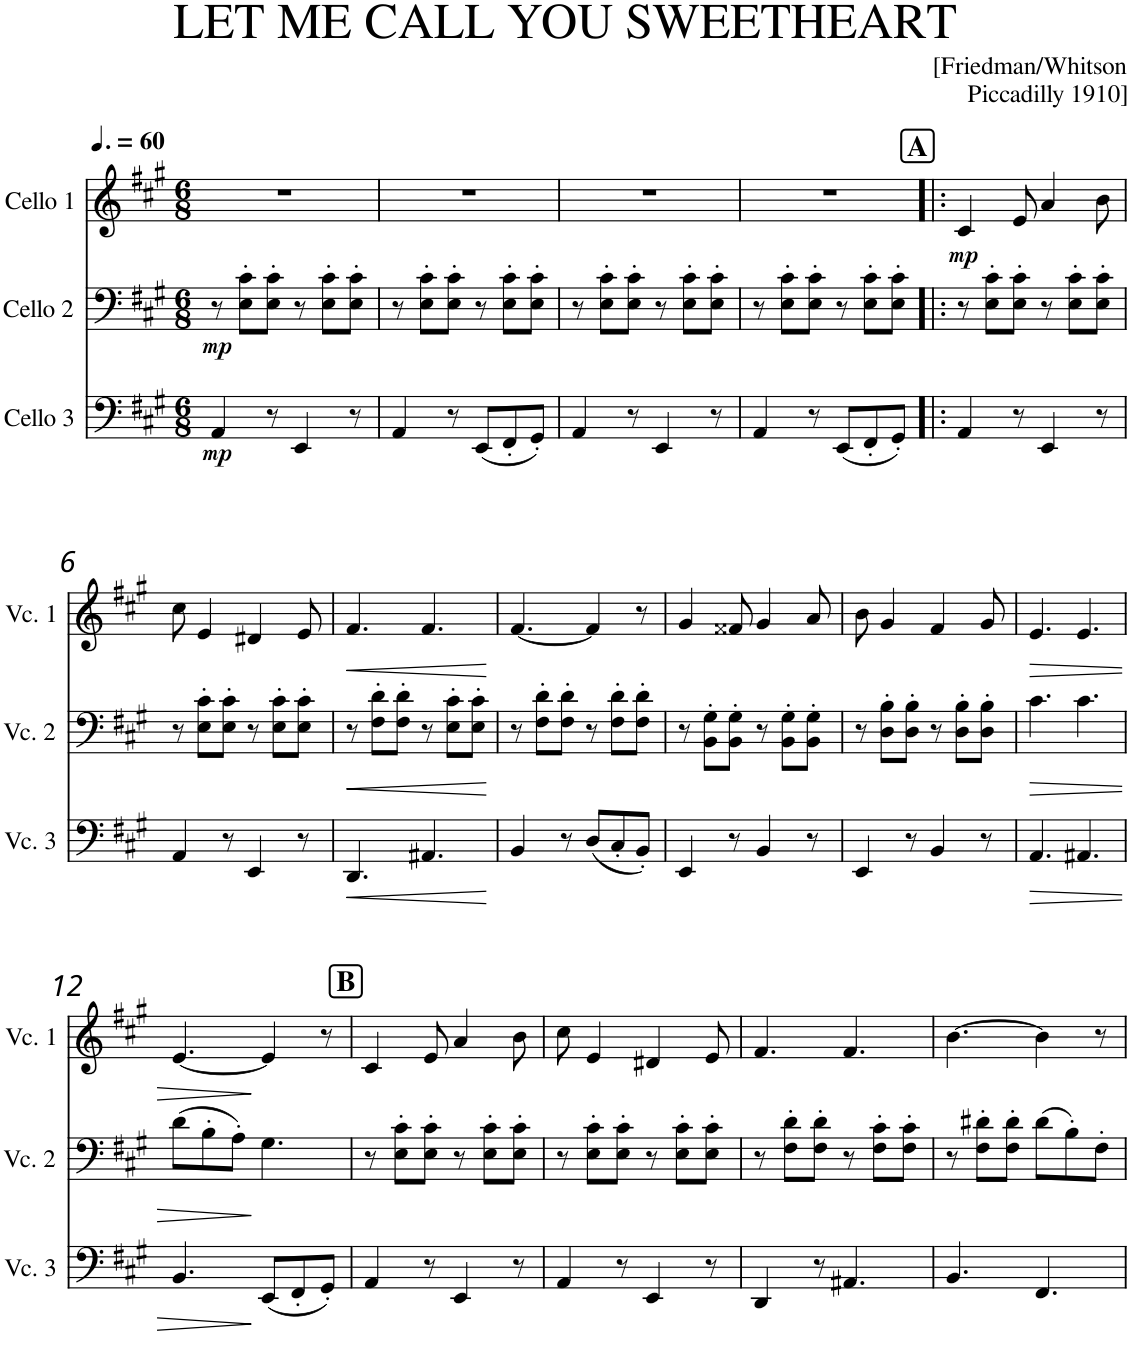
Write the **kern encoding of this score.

**kern	**dynam	**kern	**dynam	**kern	**dynam
*part3	*part3	*part2	*part2	*part1	*part1
*staff3	*staff3	*staff2	*staff2	*staff1	*staff1
*I"Cello 3	*	*I"Cello 2	*	*I"Cello 1	*
*clefF4	*	*clefF4	*	*clefG2	*
*k[f#c#g#]	*	*k[f#c#g#]	*	*k[f#c#g#]	*
*M6/8	*	*M6/8	*	*M6/8	*
*MM90	*	*MM90	*	*MM90	*
=1	=1	=1	=1	=1	=1
!	!LO:DY:b	!	!LO:DY:b	!	!
4AA/	mp	8r	mp	2.r	.
.	.	8E\' 8c#\'L	.	.	.
8r	.	8E\' 8c#\'J	.	.	.
4EE/	.	8r	.	.	.
.	.	8E\' 8c#\'L	.	.	.
8r	.	8E\' 8c#\'J	.	.	.
=2	=2	=2	=2	=2	=2
4AA/	.	8r	.	2.r	.
.	.	8E\' 8c#\'L	.	.	.
8r	.	8E\' 8c#\'J	.	.	.
(8EE/L	.	8r	.	.	.
8FF#'/	.	8E\' 8c#\'L	.	.	.
8GG#'/J)	.	8E\' 8c#\'J	.	.	.
=3	=3	=3	=3	=3	=3
4AA/	.	8r	.	2.r	.
.	.	8E\' 8c#\'L	.	.	.
8r	.	8E\' 8c#\'J	.	.	.
4EE/	.	8r	.	.	.
.	.	8E\' 8c#\'L	.	.	.
8r	.	8E\' 8c#\'J	.	.	.
=4	=4	=4	=4	=4	=4
4AA/	.	8r	.	2.r	.
.	.	8E\' 8c#\'L	.	.	.
8r	.	8E\' 8c#\'J	.	.	.
(8EE/L	.	8r	.	.	.
8FF#'/	.	8E\' 8c#\'L	.	.	.
8GG#'/J)	.	8E\' 8c#\'J	.	.	.
!!LO:REH:place=s1:a:B:cj:fs=14:t=A
=5!|:	=5!|:	=5!|:	=5!|:	=5!|:	=5!|:
!	!	!	!	!	!LO:DY:b
4AA/	.	8r	.	4c#/	mp
.	.	8E\' 8c#\'L	.	.	.
8r	.	8E\' 8c#\'J	.	8e/	.
4EE/	.	8r	.	4a/	.
.	.	8E\' 8c#\'L	.	.	.
8r	.	8E\' 8c#\'J	.	8b\	.
!!LO:LB:g=z
=6	=6	=6	=6	=6	=6
4AA/	.	8r	.	8cc#\	.
.	.	8E\' 8c#\'L	.	4e/	.
8r	.	8E\' 8c#\'J	.	.	.
4EE/	.	8r	.	4d#X/	.
.	.	8E\' 8c#\'L	.	.	.
8r	.	8E\' 8c#\'J	.	8e/	.
=7	=7	=7	=7	=7	=7
!	!LO:HP:b	!	!LO:HP:b	!	!LO:HP:b
4.DD/	<	8r	<	4.f#/	<
.	.	8F#\' 8d\'L	.	.	.
.	.	8F#\' 8d\'J	.	.	.
4.AA#X/	.	8r	.	4.f#/	.
.	.	8E\' 8c#\'L	.	.	.
.	.	8E\' 8c#\'J	.	.	.
.	[	.	[	.	[
=8	=8	=8	=8	=8	=8
4BB/	.	8r	.	[4.f#/	.
.	.	8F#\' 8d\'L	.	.	.
8r	.	8F#\' 8d\'J	.	.	.
(8D/L	.	8r	.	4f#/]	.
8C#'/	.	8F#\' 8d\'L	.	.	.
8BB'/J)	.	8F#\' 8d\'J	.	8r	.
=9	=9	=9	=9	=9	=9
4EE/	.	8r	.	4g#/	.
.	.	8BB\' 8G#\'L	.	.	.
8r	.	8BB\' 8G#\'J	.	8f##X/	.
4BB/	.	8r	.	4g#/	.
.	.	8BB\' 8G#\'L	.	.	.
8r	.	8BB\' 8G#\'J	.	8a/	.
=10	=10	=10	=10	=10	=10
4EE/	.	8r	.	8b\	.
.	.	8D\' 8B\'L	.	4g#/	.
8r	.	8D\' 8B\'J	.	.	.
4BB/	.	8r	.	4f#/	.
.	.	8D\' 8B\'L	.	.	.
8r	.	8D\' 8B\'J	.	8g#/	.
=11	=11	=11	=11	=11	=11
!	!LO:HP:b	!	!LO:HP:b	!	!LO:HP:b
4.AA/	>	4.c#\	>	4.e/	>
4.AA#X/	.	4.c#\	.	4.e/	.
!!LO:LB:g=z
=12	=12	=12	=12	=12	=12
4.BB/	.	(8d\L	.	[4.e/	.
.	.	8B'\	.	.	.
.	.	8A'\J)	.	.	.
(8EE/L	]	4.G#\	]	4e/]	]
8FF#'/	.	.	.	.	.
8GG#'/J)	.	.	.	8r	.
!!LO:REH:place=s1:a:B:cj:fs=14:t=B
=13	=13	=13	=13	=13	=13
4AA/	.	8r	.	4c#/	.
.	.	8E\' 8c#\'L	.	.	.
8r	.	8E\' 8c#\'J	.	8e/	.
4EE/	.	8r	.	4a/	.
.	.	8E\' 8c#\'L	.	.	.
8r	.	8E\' 8c#\'J	.	8b\	.
=14	=14	=14	=14	=14	=14
4AA/	.	8r	.	8cc#\	.
.	.	8E\' 8c#\'L	.	4e/	.
8r	.	8E\' 8c#\'J	.	.	.
4EE/	.	8r	.	4d#X/	.
.	.	8E\' 8c#\'L	.	.	.
8r	.	8E\' 8c#\'J	.	8e/	.
=15	=15	=15	=15	=15	=15
4DD/	.	8r	.	4.f#/	.
.	.	8F#\' 8d\'L	.	.	.
8r	.	8F#\' 8d\'J	.	.	.
4.AA#X/	.	8r	.	4.f#/	.
.	.	8F#\' 8c#\'L	.	.	.
.	.	8F#\' 8c#\'J	.	.	.
=16	=16	=16	=16	=16	=16
4.BB/	.	8r	.	[4.b\	.
.	.	8F#\' 8d#X\'L	.	.	.
.	.	8F#\' 8d#\'J	.	.	.
4.FF#/	.	(8d#\L	.	4b\]	.
.	.	8B'\)	.	.	.
.	.	8F#'\J	.	8r	.
=	=	=	=	=	=
*-	*-	*-	*-	*-	*-
